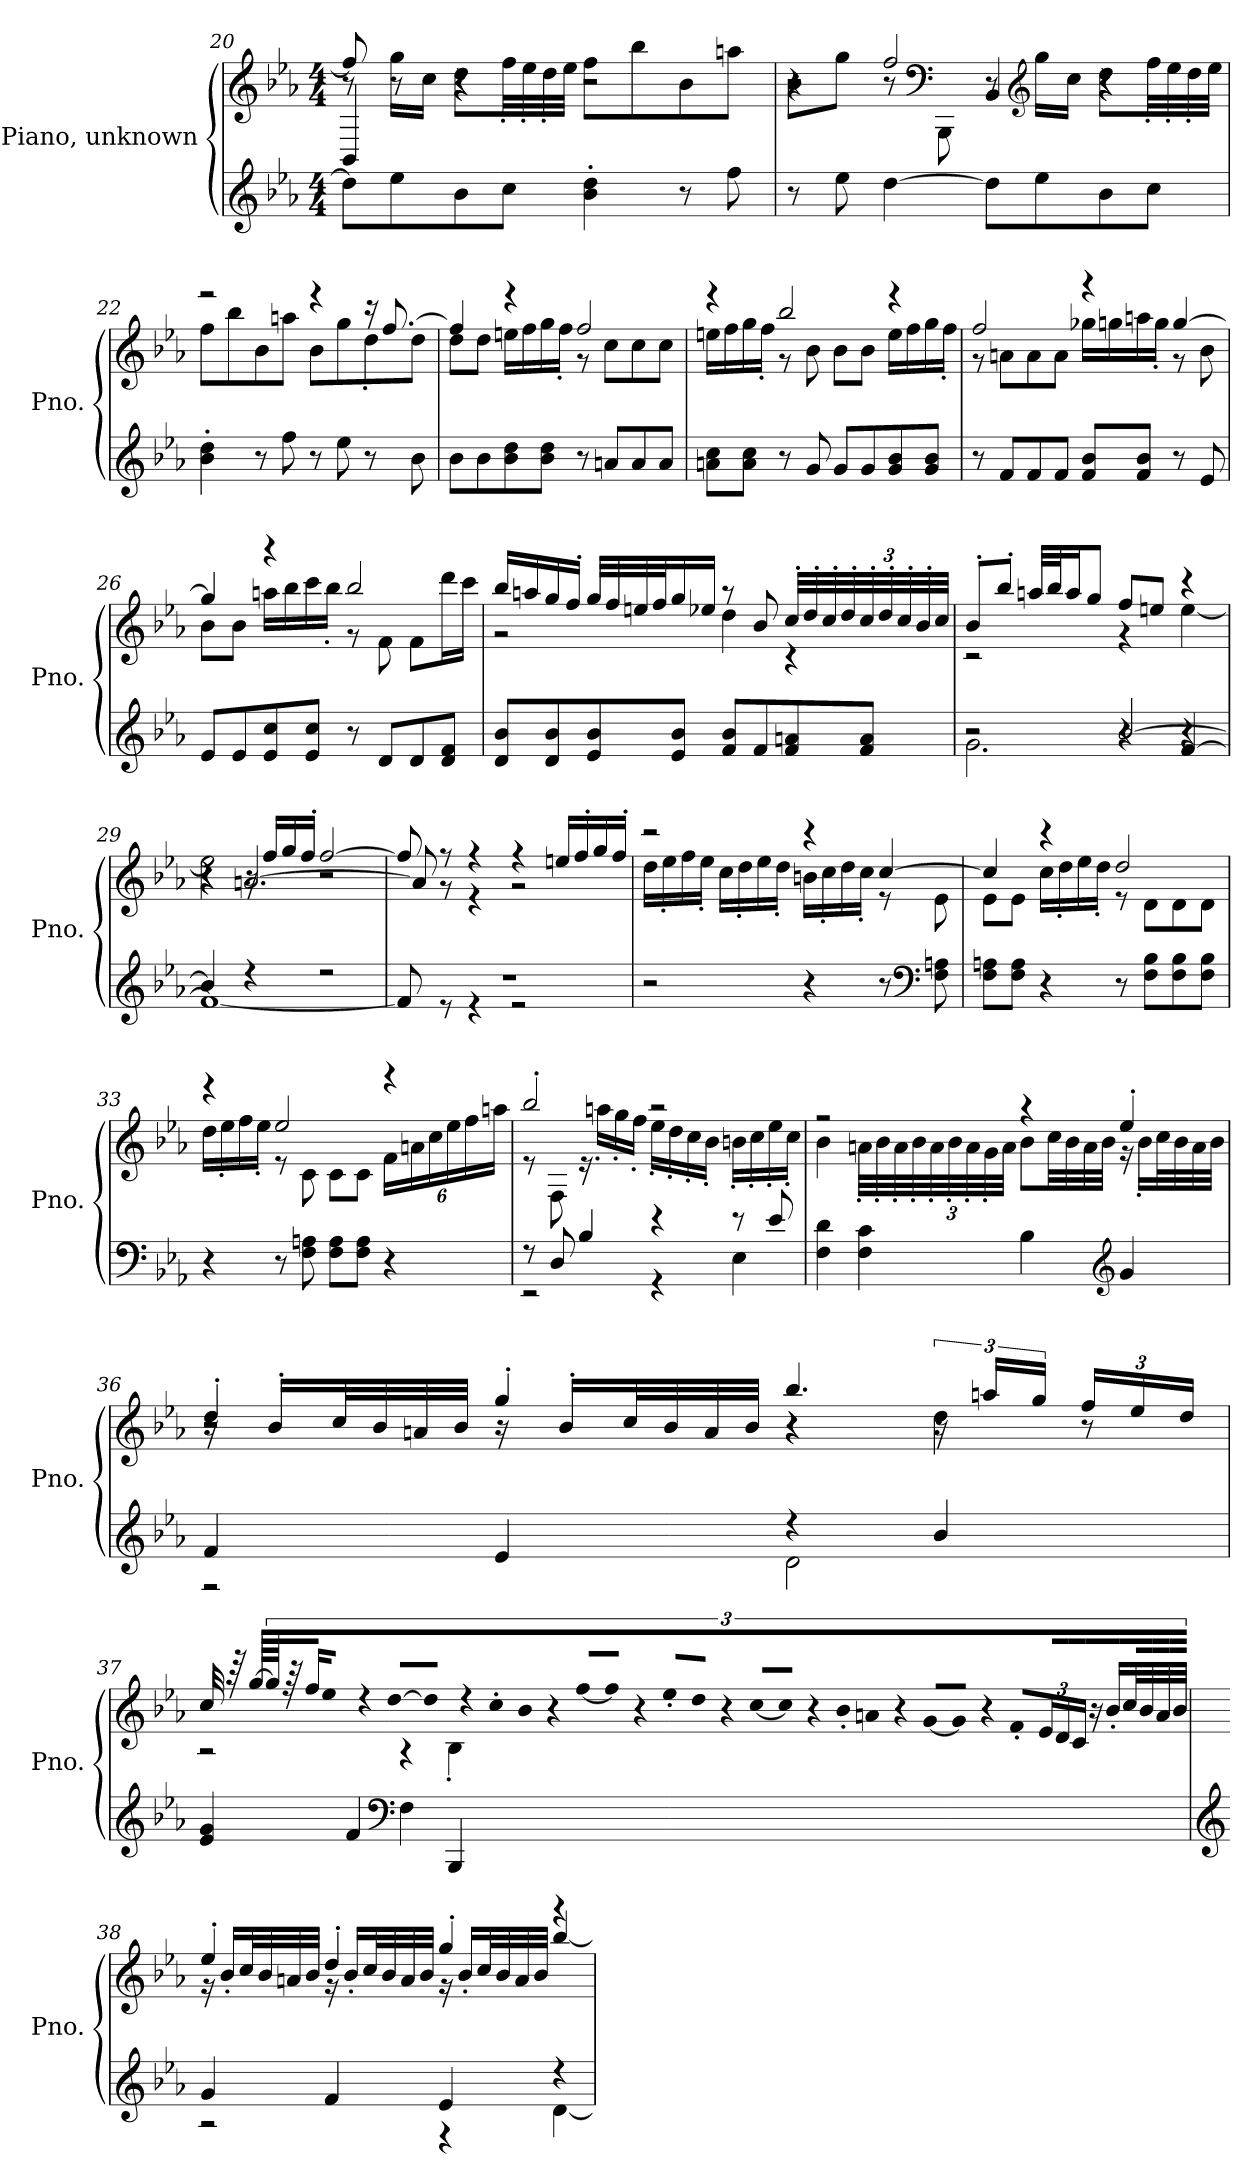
**kern	**kern
*part1	*part1
*staff2	*staff1
*I"Piano, unknown	*
*I'Pno.	*
*clefG2	*clefG2
*k[b-e-a-]	*k[b-e-a-]
*M4/4	*M4/4
=20	=20
*	*^
*	*	*^
8dd\L]	8ff/]	8r	4BB-/
8ee-\	8r	16gg\LL	.
.	.	16cc\JJ	.
8b-\	4r	8dd\L	4r
8cc\J	.	32ff'\LL	.
.	.	32ee-'\	.
.	.	32dd'\	.
.	.	32ee-\JJJ	.
4b-\' 4dd\'	2r	8ff\L	2r
.	.	8bb-\	.
8r	.	8b-\	.
8ff\	.	8aan\J	.
!!LO:LB:g=z	!!	!!
=21	=21	=21	=21
8r	4r	8b-\L	2r
8ee-\	.	8gg\J	.
[4dd\	2ff/	8r	.
*	*clefF4	*	*
.	.	8BBB-\	.
8dd\L]	.	8r	4BB-/
*	*clefG2	*	*
8ee-\	.	16gg\LL	.
.	.	16cc\JJ	.
8b-\	4r	8dd\L	4r
8cc\J	.	32ff'\LL	.
.	.	32ee-'\	.
.	.	32dd'\	.
.	.	32ee-\JJJ	.
*	*	*v	*v
=22	=22	=22
4b-\' 4dd\'	2r	8ff\L
.	.	8bb-\
8r	.	8b-\
8ff\	.	8aan\J
8r	4r	8b-\L
8ee-\	.	8gg\
8r	16r	8dd'\
.	[8.ff/	.
8b-\	.	8dd\J
=23	=23	=23
8b-\L	4ff/]	8dd\L
8b-\	.	8dd\J
8b-\ 8dd\	4r	16een\LL
.	.	16ff\
8b-\ 8dd\J	.	16gg\
.	.	16ff'\JJ
8r	2ff/	8r
8an/L	.	8cc\L
8a/	.	8cc\
8a/J	.	8cc\J
!!LO:LB:g=z	!!
=24	=24	=24
8an\ 8cc\L	4r	16een\LL
.	.	16ff\
8a\ 8cc\J	.	16gg\
.	.	16ff'\JJ
8r	2bb-/	8r
8g/	.	8b-\
8g/L	.	8b-\L
8g/	.	8b-\J
8g/ 8b-/	4r	16ee\LL
.	.	16ff\
8g/ 8b-/J	.	16gg\
.	.	16ff'\JJ
=25	=25	=25
8r	2ff/	8r
8f/L	.	8an\L
8f/	.	8a\
8f/J	.	8a\J
8f/ 8b-/L	4r	16gg-X\LL
.	.	16ggn\
8f/ 8b-/J	.	16aan\
.	.	16gg'\JJ
8r	[4gg/	8r
8e-/	.	8b-\
=26	=26	=26
8e-/L	4gg/]	8b-\L
8e-/	.	8b-\J
8e-/ 8cc/	4r	16aan\LL
.	.	16bb-\
8e-/ 8cc/J	.	16ccc\
.	.	16bb-'\JJ
8r	2bb-/	8r
8d/L	.	8f\
8d/	.	8f\L
8d/ 8f/J	.	16ddd\L
.	.	16ccc\JJ
!!LO:LB:g=z	!!
=27	=27	=27
8d/ 8b-/L	16bb-/LL	2r
.	16aan/	.
8d/ 8b-/	16gg/	.
.	16ff'/JJ	.
8e-/ 8b-/	32gg/LLL	.
.	32ff/	.
.	32een/	.
.	32ff/J	.
8e-/ 8b-/J	16gg/	.
.	16ee-X/JJ	.
8f/ 8b-/L	8r	4dd\
8f/	8b-/	.
8f/ 8an/	32cc'/LLL	4r
.	32dd'/	.
.	32cc'/	.
.	32dd'/	.
*	*Xbrackettup	*
8f/ 8a/J	48cc'/	.
.	48dd'/	.
.	48cc'/	.
.	32b-'/	.
.	32cc/JJJ	.
=28	=28	=28
*^	*	*
*	*^	*	*
2r	2.g\	2r	8b-'/L	2r
.	.	.	8bb-'/J	.
.	.	.	32aan/LLL	.
.	.	.	32bb-/J	.
.	.	.	16aa/J	.
.	.	.	8gg/J	.
[2b-/	.	4r	8ff/L	4r
.	.	.	8een/J	.
.	4r	[4f/	4r	[4ee\
*	*v	*v	*	*
=29	=29	=29	=29
*	*	*	*^
4b-/]	1f_	4r	2ee\]	4r
4r	.	16r	.	[2.an/
.	.	16ff/LL	.	.
.	.	16gg/	.	.
.	.	16ff'/JJ	.	.
2r	.	[2ff/	2r	.
*	*	*	*v	*v
!!LO:LB:g=z
=30	=30	=30	=30
1r	8f/]	8ff/]	8a/]
.	8r	8r	8r
.	4r	4r	4r
.	2r	4r	2r
.	.	16een/LL	.
.	.	16ff'/	.
.	.	16gg/	.
.	.	16ff'/JJ	.
*v	*v	*	*
=31	=31	=31
2r	2r	16dd\LL
.	.	16ee-'\
.	.	16ff\
.	.	16ee-'\JJ
.	.	16cc\LL
.	.	16dd'\
.	.	16ee-\
.	.	16dd'\JJ
4r	4r	16bn\LL
.	.	16cc'\
.	.	16dd\
.	.	16cc'\JJ
8r	[4cc/	8r
*clefF4	*	*
8F\ 8An\	.	8e-\
=32	=32	=32
8F\ 8An\L	4cc/]	8e-\L
8F\ 8A\J	.	8e-\J
4r	4r	16cc\LL
.	.	16dd'\
.	.	16ee-\
.	.	16dd'\JJ
8r	2dd/	8r
8F\ 8B-\L	.	8d\L
8F\ 8B-\	.	8d\
8F\ 8B-\J	.	8d\J
!!LO:LB:g=z	!!
=33	=33	=33
4r	4r	16dd\LL
.	.	16ee-'\
.	.	16ff\
.	.	16ee-'\JJ
8r	2ee-/	8r
8F\ 8An\	.	8c\
8F\ 8A\L	.	8c\L
8F\ 8A\J	.	8c\J
4r	4r	24f\LL
.	.	24an\
.	.	24cc\
.	.	24ee-\
.	.	24ff\
.	.	24aan\JJ
=34	=34	=34
*^	*	*
8r	2r	2bb-'/	8r
8D/	.	.	8F\
4B-/	.	.	16r
.	.	.	16aan'\LL
.	.	.	16gg'\
.	.	.	16ff'\JJ
4r	4r	2r	16ee-'\LL
.	.	.	16dd'\
.	.	.	16cc'\
.	.	.	16b-'\JJ
8r	4E-\	.	16bn'\LL
.	.	.	16cc'\
8e-/	.	.	16ee-'\
.	.	.	16cc'\JJ
*v	*v	*	*
!!LO:PB:g=z	!!
=35	=35	=35
4F\ 4d\	2r	4b-\
4F\ 4c\	.	32an'\LLL
.	.	32b-'\
.	.	32a'\
.	.	32b-'\
.	.	48a'\
.	.	48b-'\
.	.	48a'\
.	.	32g'\
.	.	32a\JJJ
4B-\	4r	8b-\L
.	.	32cc\LL
.	.	32b-\
.	.	32a\
.	.	32b-\JJJ
*clefG2	*	*
4g/	4ee-'/	16r
.	.	16b-'\LL
.	.	32cc\L
.	.	32b-\
.	.	32a\
.	.	32b-\JJJ
=36	=36	=36
*^	*	*^
4f/	2r	4dd'/	2r	16r
.	.	.	.	16b-'/LL
.	.	.	.	32cc/L
.	.	.	.	32b-/
.	.	.	.	32an/
.	.	.	.	32b-/JJJ
4e-/	.	4gg'/	.	16r
.	.	.	.	16b-'/LL
.	.	.	.	32cc/L
.	.	.	.	32b-/
.	.	.	.	32a/
.	.	.	.	32b-/JJJ
4r	2d\	4r	4r	4.bb-/
*	*	*brackettup	*	*
4b-/	.	24r	4dd\	.
.	.	24aan/LL	.	.
.	.	24gg/JJ	.	.
*	*	*	*	*Xbrackettup
.	.	8r	.	24ff/LL
.	.	.	.	24ee-/
.	.	.	.	24dd/JJ
*v	*v	*	*	*
*	*	*v	*v
!!LO:LB:g=z
=37	=37	=37
4e-/ 4g/	32cc/	2r
.	64r	.
.	[64gg/LLLL	.
*	*brackettup	*
.	96gg/JJJJ]	.
.	96r	.
.	24ff/LL	.
.	32ee-/JJk	.
.	64r	.
.	[64dd/LLLL	.
.	64dd/JJJJ]	.
.	64r	.
.	32cc'/	.
4f/	32b-/	.
.	64r	.
.	[64ff/LLLL	.
.	64ff/JJJJ]	.
.	64r	.
.	32ee-'/LLL	.
.	32dd/JJJ	.
.	64r	.
.	[64cc/LLLL	.
.	64cc/JJJJ]	.
.	64r	.
.	32b-'/	.
*clefF4	*	*
4F\	32an/	4r
.	64r	.
.	[64g/LLLL	.
.	64g/JJJJ]	.
.	64r	.
.	32f'/KLL	.
*	*Xbrackettup	*
.	24e-/	.
.	24d/	.
.	24c/JJ	.
4BBB-/	16r	4B-'\
.	16b-'/LL	.
.	32cc/L	.
.	32b-/	.
.	32a/	.
.	32b-/JJJ	.
!!LO:LB:g=z	!!
=38	=38	=38
*clefG2	*	*
*^	*	*
4g/	2r	4ee-'/	16r
.	.	.	16b-'/LL
.	.	.	32cc/L
.	.	.	32b-/
.	.	.	32an/
.	.	.	32b-/JJJ
4f/	.	4dd'/	16r
.	.	.	16b-'/LL
.	.	.	32cc/L
.	.	.	32b-/
.	.	.	32a/
.	.	.	32b-/JJJ
4e-/	4r	4gg'/	16r
.	.	.	16b-'/LL
.	.	.	32cc/L
.	.	.	32b-/
.	.	.	32a/
.	.	.	32b-/JJJ
4r	[4d\	4r	[4bb-/
*v	*v	*	*
*	*v	*v
=	=
*-	*-
